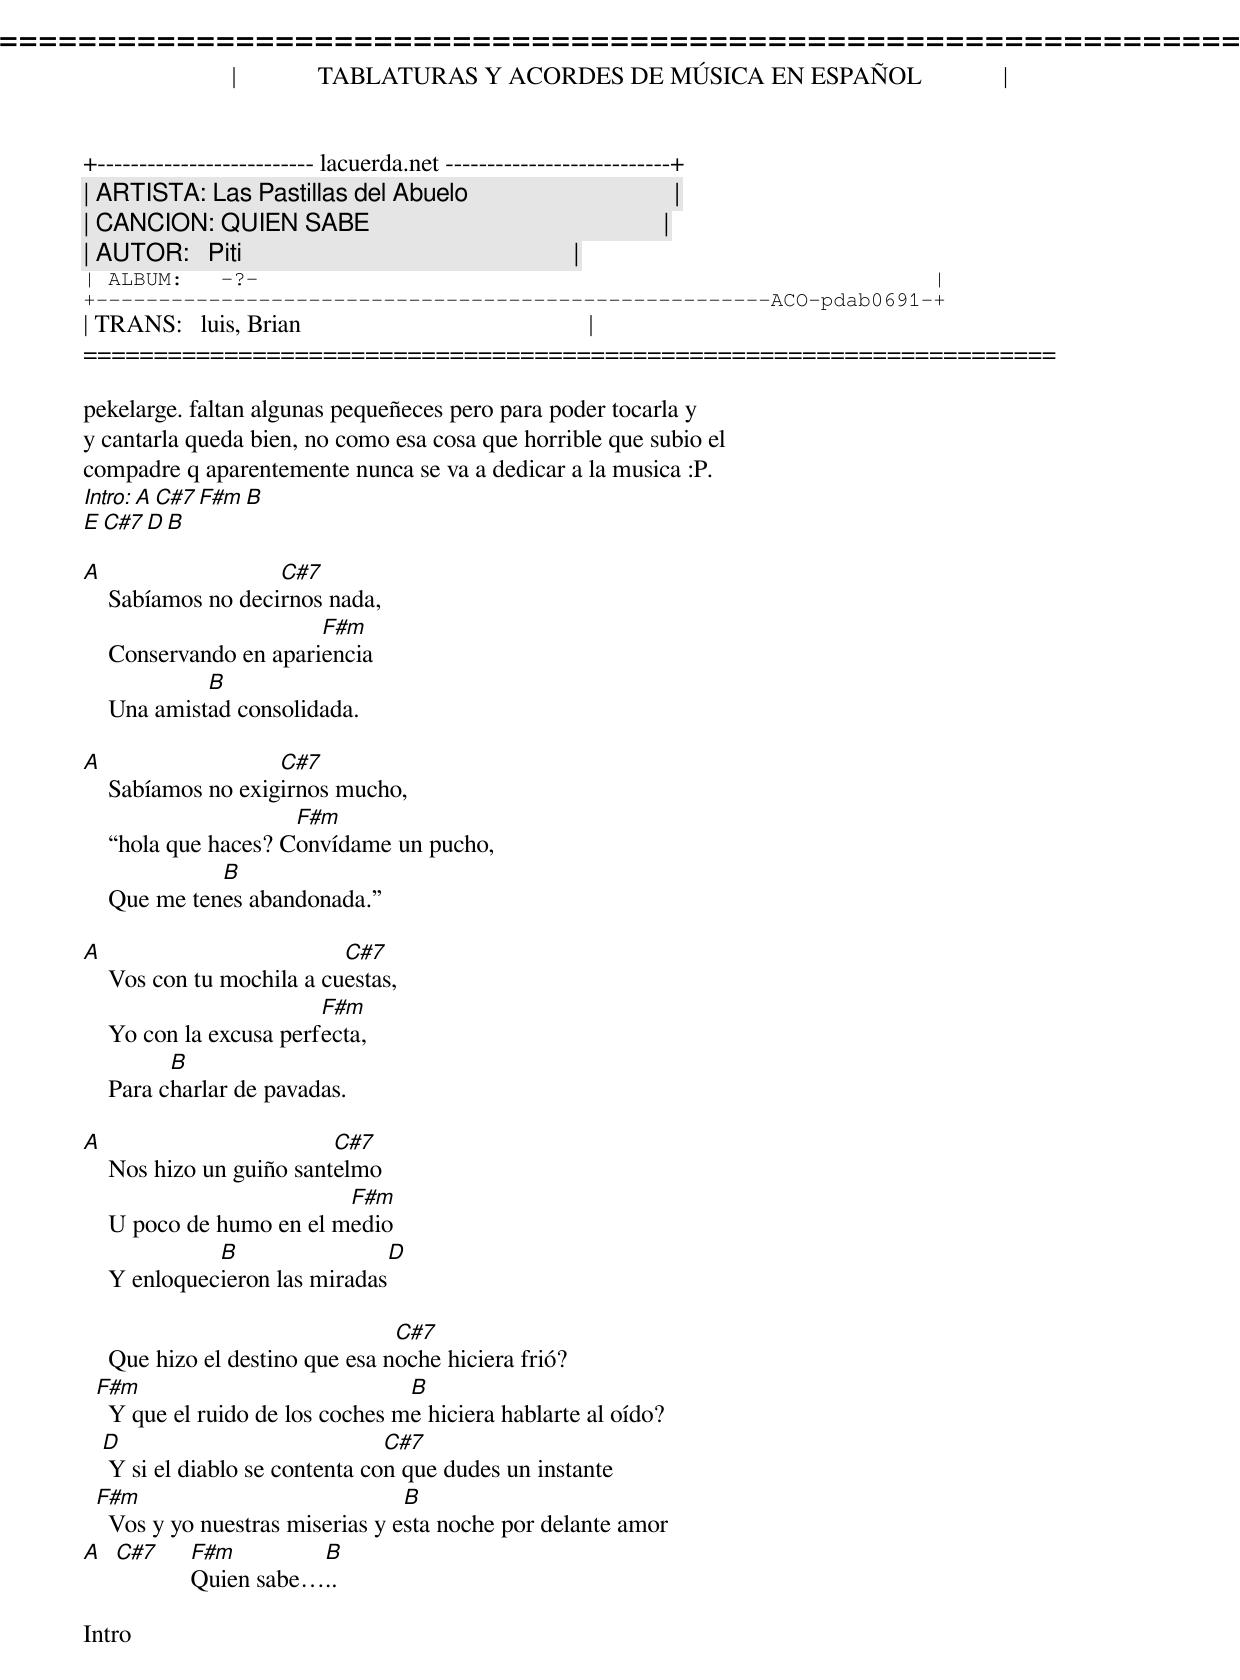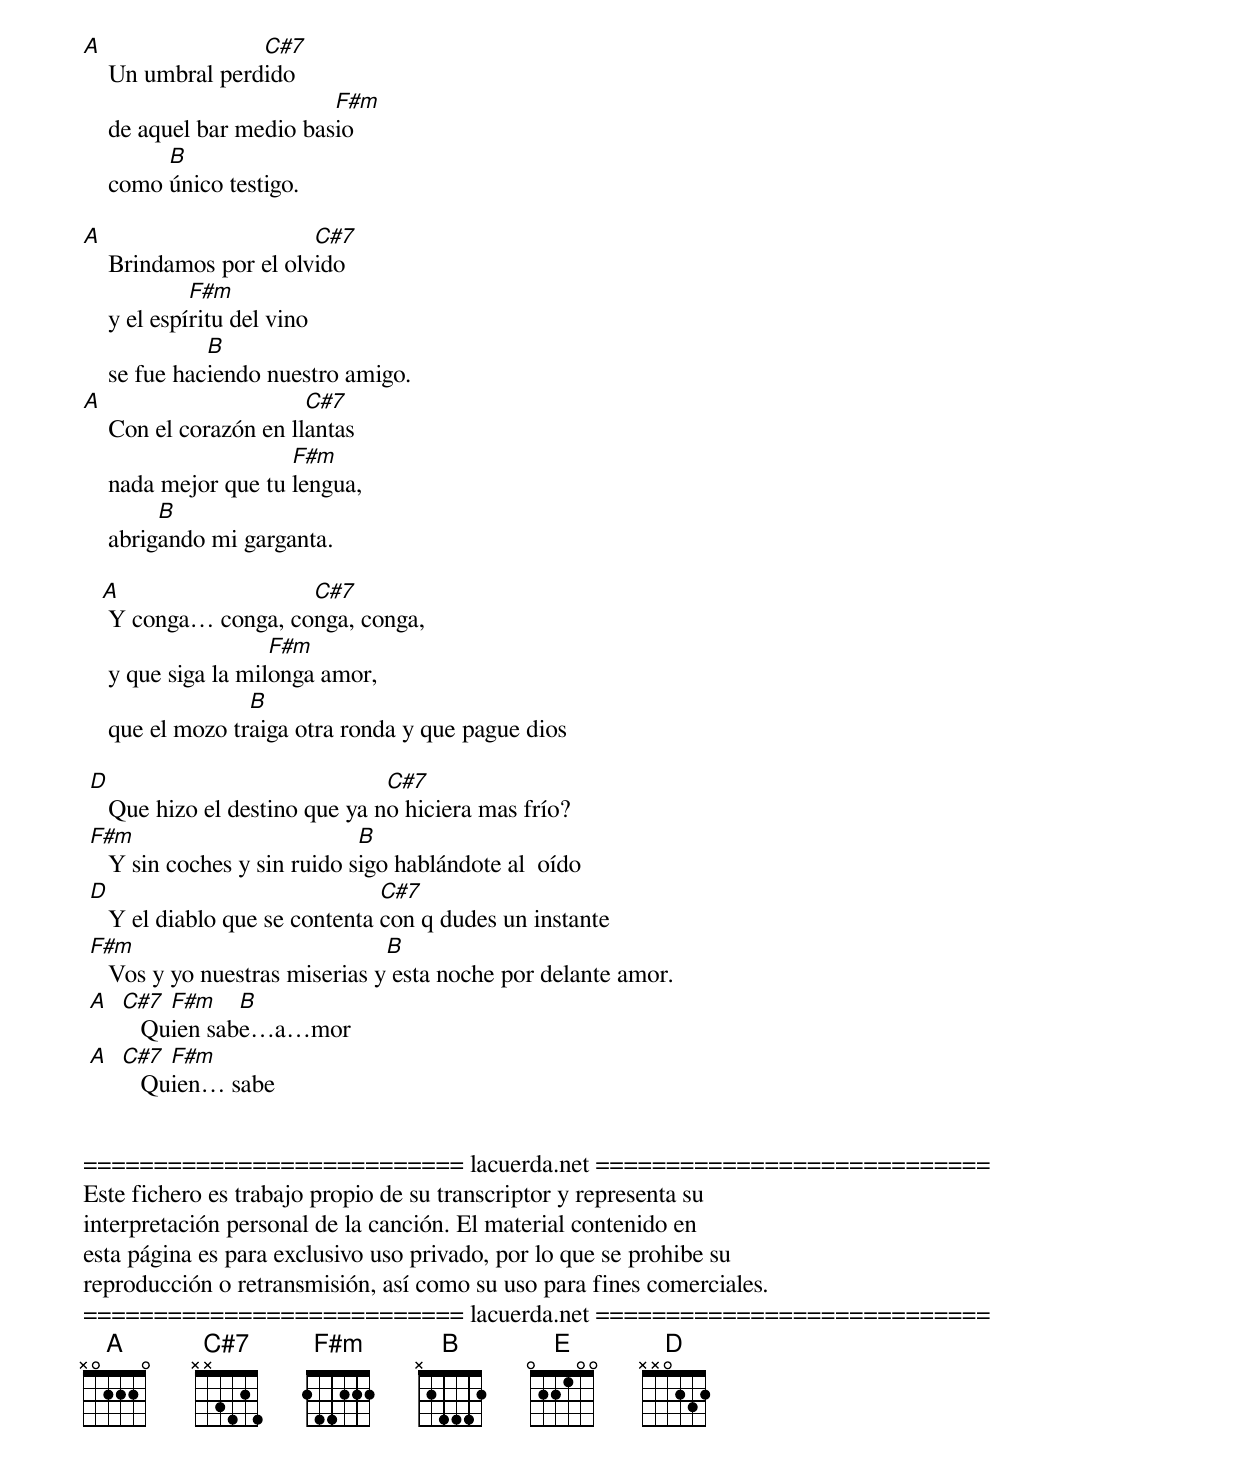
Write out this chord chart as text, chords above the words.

=====================================================================
|             TABLATURAS Y ACORDES DE MÚSICA EN ESPAÑOL             |
+-------------------------- lacuerda.net ---------------------------+
| ARTISTA: Las Pastillas del Abuelo                                 |
| CANCION: QUIEN SABE                                               |
| AUTOR:   Piti                                                     |
| ALBUM:   -?-                                                      |
+------------------------------------------------------ACO-pdab0691-+
| TRANS:   luis, Brian                                              |
=====================================================================

pekelarge. faltan algunas pequeñeces pero para poder tocarla y
y cantarla queda bien, no como esa cosa que horrible que subio el
compadre q aparentemente nunca se va a dedicar a la musica :P.
    Intro: A  C#7  F#m  B
             E C#7 D B

A                   C#7
    Sabíamos no decirnos nada,
                        F#m
    Conservando en apariencia
             B
    Una amistad consolidada.

A                   C#7
    Sabíamos no exigirnos mucho,
                      F#m
    hola que haces? Convídame un pucho,
              B
    Que me tenes abandonada.

A                          C#7
    Vos con tu mochila a cuestas,
                         F#m
    Yo con la excusa perfecta,
          B
    Para charlar de pavadas.

A                         C#7
    Nos hizo un guiño santelmo
                          F#m
    U poco de humo en el medio
              B                   D
    Y enloquecieron las miradas

                                 C#7
    Que hizo el destino que esa noche hiciera frió?
  F#m                             B
    Y que el ruido de los coches me hiciera hablarte al oído?
   D                             C#7
    Y si el diablo se contenta con que dudes un instante
  F#m                             B
    Vos y yo nuestras miserias y esta noche por delante amor
A C#7  F#m        B
       Quien sabe..

Intro

A                 C#7
    Un umbral perdido
                          F#m
    de aquel bar medio basio
         B
    como único testigo.

A                       C#7
    Brindamos por el olvido
             F#m
    y el espíritu del vino
              B
    se fue haciendo nuestro amigo.
A                       C#7
    Con el corazón en llantas
                      F#m
    nada mejor que tu lengua,
         B
    abrigando mi garganta.

   A                  C#7
    Y conga conga, conga, conga,
                     F#m
    y que siga la milonga amor,
                  B
    que el mozo traiga otra ronda y que pague dios

 D                              C#7
    Que hizo el destino que ya no hiciera mas frío?
 F#m                          B
    Y sin coches y sin ruido sigo hablándote al  oído
 D                              C#7
    Y el diablo que se contenta con q dudes un instante
 F#m                            B
    Vos y yo nuestras miserias y esta noche por delante amor.
 A C#7  F#m    B
      Quien sabeamor
 A C#7  F#m
      Quien sabe


=========================== lacuerda.net ============================
Este fichero es trabajo propio de su transcriptor y representa su
interpretación personal de la canción. El material contenido en
esta página es para exclusivo uso privado, por lo que se prohibe su
reproducción o retransmisión, así como su uso para fines comerciales.
=========================== lacuerda.net ============================
